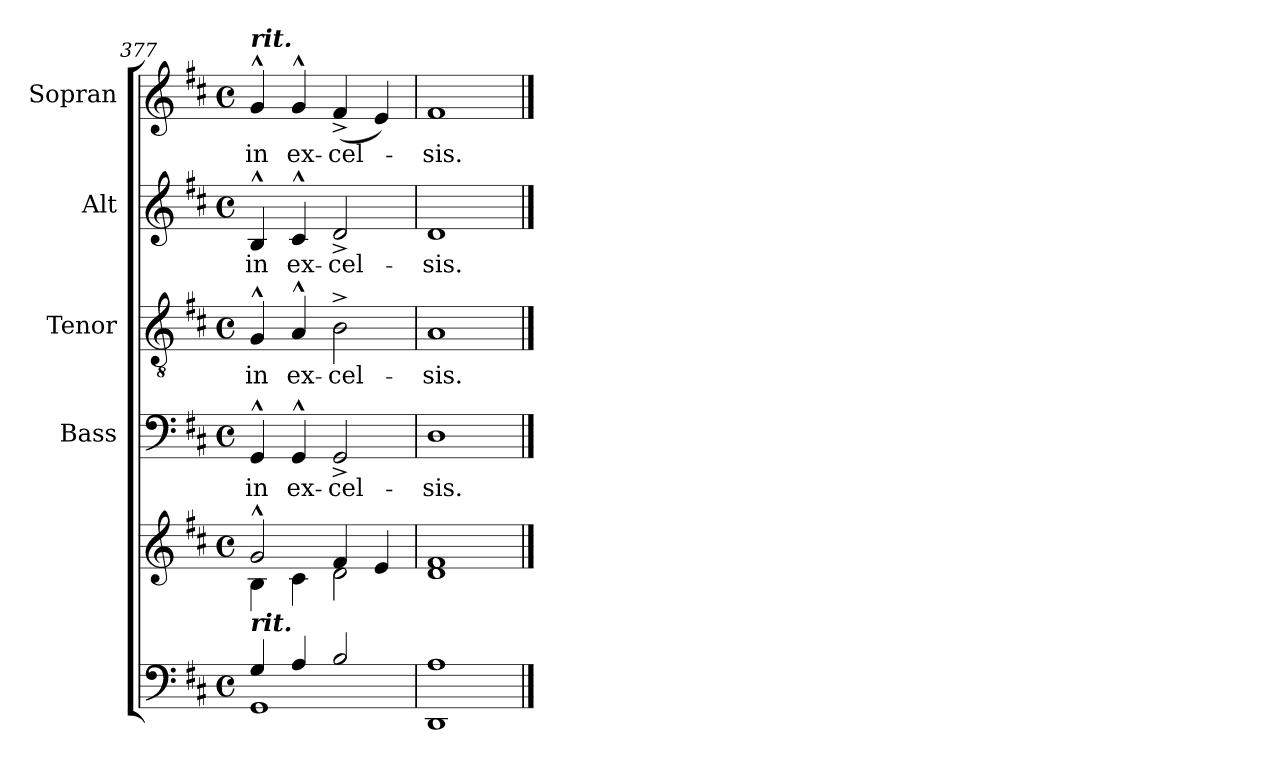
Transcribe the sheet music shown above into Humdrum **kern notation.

**kern	**kern	**kern	**text	**kern	**text	**kern	**text	**kern	**text
*part5	*part5	*part4	*part4	*part3	*part3	*part2	*part2	*part1	*part1
*staff6	*staff5	*staff4	*staff4	*staff3	*staff3	*staff2	*staff2	*staff1	*staff1
*	*	*I"Bass	*	*I"Tenor	*	*I"Alt	*	*I"Sopran	*
*	*	*I'B.	*	*I'T.	*	*I'A.	*	*I'S.	*
*clefF4	*clefG2	*clefF4	*	*clefGv2	*	*clefG2	*	*clefG2	*
*k[f#c#]	*k[f#c#]	*k[f#c#]	*	*k[f#c#]	*	*k[f#c#]	*	*k[f#c#]	*
*D:	*D:	*D:	*	*D:	*	*D:	*	*D:	*
*M4/4	*M4/4	*M4/4	*	*M4/4	*	*M4/4	*	*M4/4	*
*met(c)	*met(c)	*met(c)	*	*met(c)	*	*met(c)	*	*met(c)	*
=377	=377	=377	=377	=377	=377	=377	=377	=377	=377
*^	*^	*	*	*	*	*	*	*	*
!	!	!	!	!	!	!	!	!	!	!LO:TX:a:Bi:t=rit.	!
!	!	!LO:TX:b:Bi:t=rit.	!	!	!	!	!	!	!	!	!
!	!	!	!	!	!LO:LY:b	!	!LO:LY:b	!	!LO:LY:b	!	!LO:LY:b
4G/	1GG	2g^^>/	4B\	4GG^^>/	in	4G^^>/	in	4B^^>/	in	4g^^>/	in
!	!	!	!	!	!LO:LY:b	!	!LO:LY:b	!	!LO:LY:b	!	!LO:LY:b
4A/	.	.	4c#\	4GG^^>/	ex-	4A^^>/	ex-	4c#^^>/	ex-	4g^^>/	ex-
!	!	!	!	!	!LO:LY:b	!	!LO:LY:b	!	!LO:LY:b	!	!LO:LY:b
2B/	.	4f#/	2d\	2GG^>/	-cel-	2B^>\	-cel-	2d^>/	-cel-	(<4f#^>/	-cel-
.	.	4e/	.	.	.	.	.	.	.	4e/)	.
*	*	*v	*v	*	*	*	*	*	*	*	*
=378	=378	=378	=378	=378	=378	=378	=378	=378	=378	=378
!	!	!	!	!LO:LY:b	!	!LO:LY:b	!	!LO:LY:b	!	!LO:LY:b
1A	1DD	1d 1f#	1D	-sis.	1A	-sis.	1d	-sis.	1f#	-sis.
*v	*v	*	*	*	*	*	*	*	*	*
==	==	==	==	==	==	==	==	==	==
*-	*-	*-	*-	*-	*-	*-	*-	*-	*-
